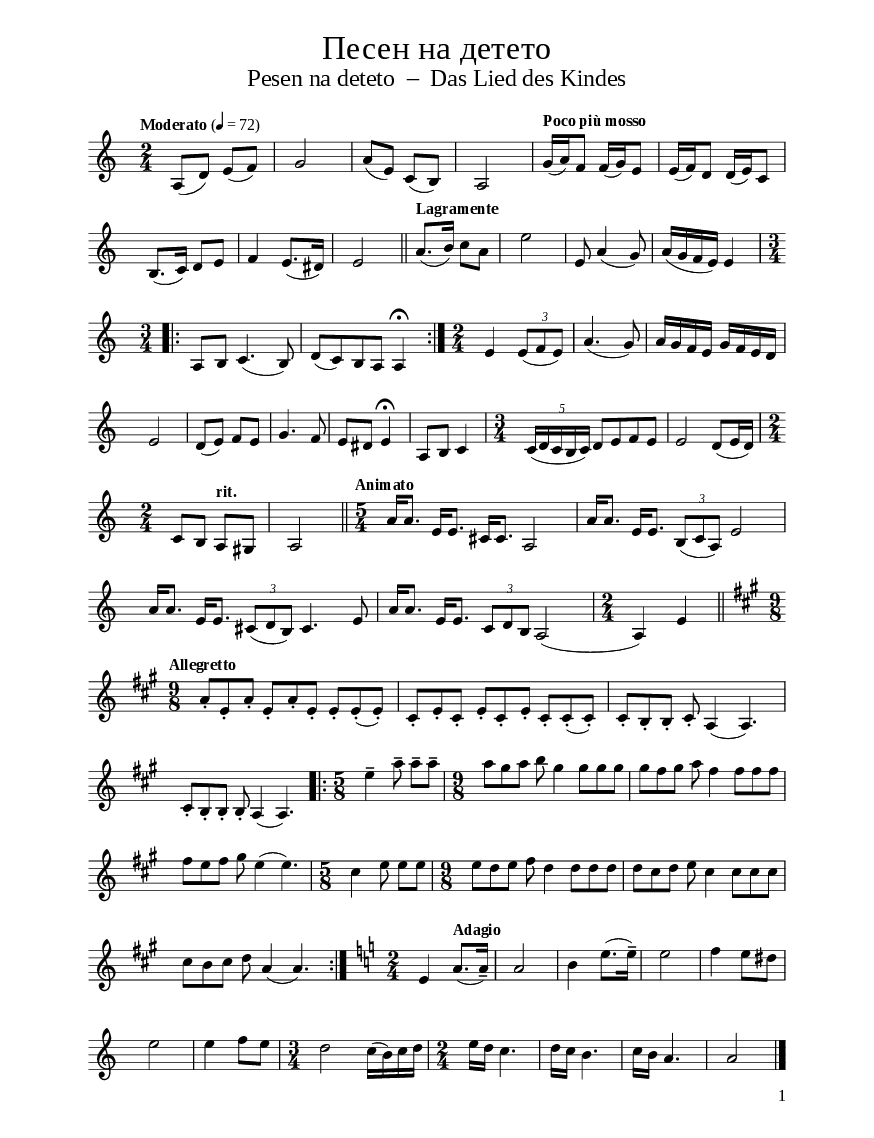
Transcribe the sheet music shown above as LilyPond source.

\version "2.24.0"

% include paper part and global functions
\include "include/globals.ily"
\bookpart {
  \label #'ref039
  \tocItem \markup " "
  \paper {
    % the system system spacing is custom here so do not include bookpart-paper.ily
    print-all-headers = ##t
    print-page-number = ##t
    print-first-page-number = ##t

    % put page numbers on the bottom
    oddHeaderMarkup = \markup ""
    evenHeaderMarkup = \markup ""
    oddFooterMarkup = \markup
    \fill-line {
      ""
      \if \should-print-page-number \fromproperty #'page:page-number-string
    }
    evenFooterMarkup = \markup
    \fill-line {
      \if \should-print-page-number \fromproperty #'page:page-number-string
      ""
    }

    left-margin = 1.5\cm
    right-margin = 1.5\cm
    top-margin = 1.6\cm
    bottom-margin = 1.2\cm
    ragged-bottom = ##t % do not spread the staves to fill the whole vertical space

    % change distance between staves
    system-system-spacing =
    #'((basic-distance . 9)
       (minimum-distance . 6)
       (padding . 1)
       (stretchability . 9))
  }

  \header {
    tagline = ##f
  }

  \score {
    \include "include/score-layout.ily"

    \new Voice \absolute {
      \clef treble
      \key a \minor
      \time 2/4
      \tempoFunc "Moderato" 4 "72"
      a8 ( d'8 ) e'8 ( f'8 ) | % 2
      g'2 | % 3
      a'8 ( e'8 ) c'8 ( b8 ) | % 4
      a2 | % 5
      \tempo "Poco più mosso"
      g'16
      ( a'16 ) f'8 f'16 ( g'16 )
      e'8 | % 6
      e'16 ( f'16 ) d'8 d'16 ( e'16 ) c'8 \break | % 7
      b8. ( c'16 ) d'8 e'8 | % 8
      f'4 e'8. ( dis'16 ) | % 9

      e'2 \bar "||"
      \tempo "Lagramente"
      a'8.  ( b'16 ) c''8 a'8 | % 11
      e''2 | % 12
      e'8 a'4 ( g'8 ) | % 13
      a'16 ( g'16 f'16 e'16 ) e'4 \break | % 14
      \time 3/4  \repeat volta 2 {
        a8 b8 c'4. ( b8 ) | % 15
        d'8 ( c'8 ) b8 a8 a4 \fermata
      }
      | % 16

      \time 2/4  e'4 \once \override TupletBracket.stencil = ##f
      \times 2/3  {
        e'8( f'8 e'8 )
      }
      | % 17
      a'4. ( g'8 ) | % 18
      a'16 g'16 f'16 e'16 g'16 f'16 e'16 d'16 \break | % 19
      e'2 |
      d'8 ( e'8 ) f'8 e'8 | % 21
      g'4. f'8 | % 22
      e'8 dis'8 e'4 \fermata | % 23
      a8 b8 c'4 | % 24
      \time 3/4  \once \override TupletBracket.stencil = ##f
      \times 4/5  {
        c'16 ( d'16 c'16 b16 c'16)
      }
      d'8 e'8 f'8 e'8 | % 25
      e'2 d'8 ( e'16 d'16 ) \break | % 26
      \time 2/4  c'8 b8 a8^\markup{ \bold {rit.} } gis8 | % 27
      a2 \bar "||"
      \time 5/4  | % 28
      \tempo "Animato"
      a'16  a'8. e'16 e'8. cis'16 cis'8. a2 | % 29
      a'16 a'8. e'16 e'8. \once \override TupletBracket.stencil = ##f
      \times 2/3  {
        b8 ( c'8 a8 )
      }
      e'2 \break |
      a'16 a'8. e'16 e'8. \once \override TupletBracket.stencil = ##f
      \times 2/3  {
        cis'8 ( d'8 b8 )
      }
      cis'4. e'8 | % 31
      a'16 a'8. e'16 e'8. \once \override TupletBracket.stencil = ##f
      \times 2/3  {
        c'8 d'8 b8
      }
      a2 ( | % 32
      \time 2/4  a4 ) e'4 \bar "||"
      \break | % 33
      \key a \major \time 9/8 | % 33
      \tempo "Allegretto"
      a'8  -. e'8 -. a'8 -. e'8 -. a'8 -. e'8
      -. e'8 -. e'8 ( -. e'8 ) -. | % 34
      cis'8 -. e'8 -. cis'8 -. e'8 -. cis'8 -. e'8 -. cis'8 -. cis'8 ( -.
      cis'8 ) -. | % 35
      cis'8 -. b8 -. b8 -. cis'8 -. a4 ( a4. ) \break | % 36
      cis'8 -. b8 -. b8 -. b8 -. a4 ( a4. ) | % 37
      \time 5/8  \repeat volta 2 {
        e''4 -- a''8 -- a''8 -- a''8 -- | % 38
        \time 9/8  a''8 gis''8 a''8 b''8 gis''4 gis''8 gis''8 gis''8 | % 39
        gis''8 fis''8 gis''8 a''8 fis''4 fis''8 fis''8 fis''8 \break |
        fis''8 e''8 fis''8 gis''8 e''4 ( e''4. ) | % 41
        \time 5/8  cis''4 e''8 e''8 e''8 | % 42
        \time 9/8  e''8 d''8 e''8 fis''8 d''4 d''8 d''8 d''8 | % 43
        d''8 cis''8 d''8 e''8 cis''4 cis''8 cis''8 cis''8 \break | % 44
        cis''8 b'8 cis''8 d''8 a'4 ( a'4. )
      }
      | % 45
      \key c \major \time 2/4 | % 45
      e'4 \tempo "Adagio"
      a'8. ( a'16 ) -- | % 46
      a'2 | % 47
      b'4 e''8. ( e''16 ) -- | % 48
      e''2 | % 49
      f''4 e''8 dis''8 \break |
      e''2 | % 51
      e''4 f''8 e''8 | % 52
      \time 3/4  d''2 c''16 ( b'16 ) c''16 d''16 | % 53
      \time 2/4  e''16 d''16 c''4. | % 54
      d''16 c''16 b'4. | % 55
      c''16 b'16 a'4. | % 56
      a'2 \bar "|."
    }

    \addlyrics {

    }

    \addlyrics {

    }
    \header {
      title = \titleFunc " Песен на детето " "Pesen na deteto  –  Das Lied des Kindes"
    }

    \midi{}

  } % score
  %\markup \dc-two "D.C." "con repitione"

  \pageBreak

  % include foreign translation(s) of the song
  %\include "lyrics_de/020_bratstvo_edinstvo_lyrics_de.ly"

} % bookpart
